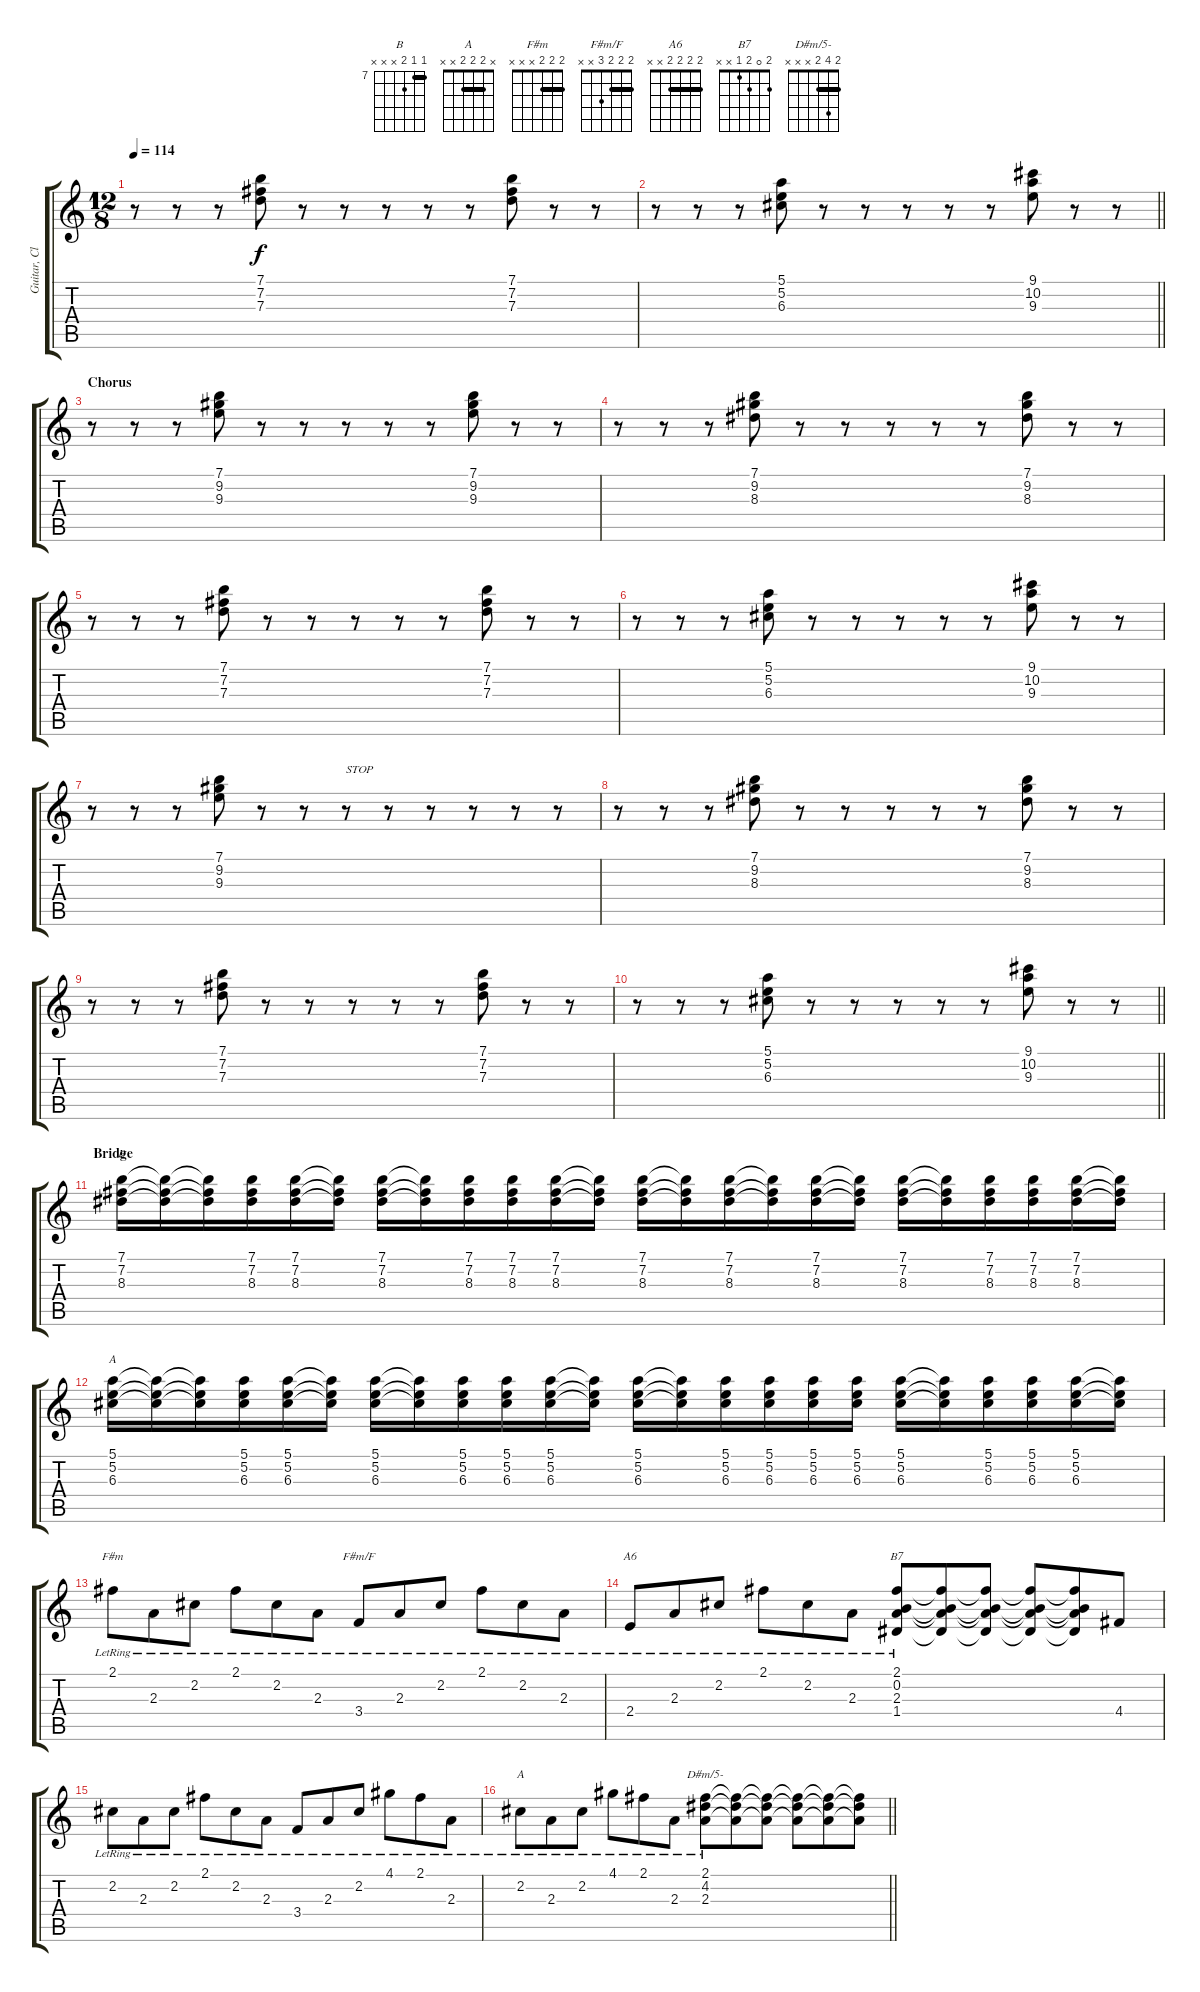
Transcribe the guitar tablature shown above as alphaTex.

\track ("Guitar, Clean 1" "Guitar, Cl") {instrument electricguitarclean}
\staff {score tabs}
\tuning (E4 B3 G3 D3 A2 E2) {hide}
\chord ("B" 7 7 8 x x x) {firstfret 7 barre 7}
\chord ("A" 5 5 6 x x x) {firstfret 5 barre 5}
\chord ("F#m" 2 2 2 x x x) {barre 2}
\chord ("F#m/F" 2 2 2 3 x x) {barre 2}
\chord ("A6" 2 2 2 2 x x) {barre 2}
\chord ("B7" 2 0 2 1 x x)
\chord ("A" x 2 2 2 x x) {barre 2}
\chord ("D#m/5-" 2 4 2 x x x) {barre 2}
\ts (12 8)
\tempo 114
\clef g2
\ks c
r.8{dy f} r.8 r.8 (7.1 7.2 7.3).8 r.8 r.8 r.8 r.8 r.8 (7.1 7.2 7.3).8 r.8 r.8 |
\barLineRight lightlight
r.8 r.8 r.8 (5.1 5.2 6.3).8 r.8 r.8 r.8 r.8 r.8 (9.1 10.2 9.3).8 r.8 r.8 |
\section ("" "Chorus")
r.8 r.8 r.8 (7.1 9.2 9.3).8 r.8 r.8 r.8 r.8 r.8 (7.1 9.2 9.3).8 r.8 r.8 |
r.8 r.8 r.8 (7.1 9.2 8.3).8 r.8 r.8 r.8 r.8 r.8 (7.1 9.2 8.3).8 r.8 r.8 |
r.8 r.8 r.8 (7.1 7.2 7.3).8 r.8 r.8 r.8 r.8 r.8 (7.1 7.2 7.3).8 r.8 r.8 |
r.8 r.8 r.8 (5.1 5.2 6.3).8 r.8 r.8 r.8 r.8 r.8 (9.1 10.2 9.3).8 r.8 r.8 |
r.8 r.8 r.8 (7.1 9.2 9.3).8 r.8 r.8 r.8{txt "STOP"} r.8 r.8 r.8 r.8 r.8 |
r.8 r.8 r.8 (7.1 9.2 8.3).8 r.8 r.8 r.8 r.8 r.8 (7.1 9.2 8.3).8 r.8 r.8 |
r.8 r.8 r.8 (7.1 7.2 7.3).8 r.8 r.8 r.8 r.8 r.8 (7.1 7.2 7.3).8 r.8 r.8 |
\barLineRight lightlight
r.8 r.8 r.8 (5.1 5.2 6.3).8 r.8 r.8 r.8 r.8 r.8 (9.1 10.2 9.3).8 r.8 r.8 |
\section ("" "Bridge")
(7.1 7.2 8.3).16{ch "B"} (7.1{t} 7.2{t} 8.3{t}).16 (7.1{t} 7.2{t} 8.3{t}).16 (7.1 7.2 8.3).16 (7.1 7.2 8.3).16 (7.1{t} 7.2{t} 8.3{t}).16 (7.1 7.2 8.3).16 (7.1{t} 7.2{t} 8.3{t}).16 (7.1 7.2 8.3).16 (7.1 7.2 8.3).16 (7.1 7.2 8.3).16 (7.1{t} 7.2{t} 8.3{t}).16 (7.1 7.2 8.3).16 (7.1{t} 7.2{t} 8.3{t}).16 (7.1 7.2 8.3).16 (7.1{t} 7.2{t} 8.3{t}).16 (7.1 7.2 8.3).16 (7.1{t} 7.2{t} 8.3{t}).16 (7.1 7.2 8.3).16 (7.1{t} 7.2{t} 8.3{t}).16 (7.1 7.2 8.3).16 (7.1 7.2 8.3).16 (7.1 7.2 8.3).16 (7.1{t} 7.2{t} 8.3{t}).16 |
(5.1 5.2 6.3).16{ch "A"} (5.1{t} 5.2{t} 6.3{t}).16 (5.1{t} 5.2{t} 6.3{t}).16 (5.1 5.2 6.3).16 (5.1 5.2 6.3).16 (5.1{t} 5.2{t} 6.3{t}).16 (5.1 5.2 6.3).16 (5.1{t} 5.2{t} 6.3{t}).16 (5.1 5.2 6.3).16 (5.1 5.2 6.3).16 (5.1 5.2 6.3).16 (5.1{t} 5.2{t} 6.3{t}).16 (5.1 5.2 6.3).16 (5.1{t} 5.2{t} 6.3{t}).16 (5.1 5.2 6.3).16 (5.1 5.2 6.3).16 (5.1 5.2 6.3).16 (5.1 5.2 6.3).16 (5.1 5.2 6.3).16 (5.1{t} 5.2{t} 6.3{t}).16 (5.1 5.2 6.3).16 (5.1 5.2 6.3).16 (5.1 5.2 6.3).16 (5.1{t} 5.2{t} 6.3{t}).16 |
2.1{lr}.8{ch "F#m"} 2.3{lr}.8 2.2{lr}.8 2.1{lr}.8 2.2{lr}.8 2.3{lr}.8 3.4{lr}.8{ch "F#m/F"} 2.3{lr}.8 2.2{lr}.8 2.1{lr}.8 2.2{lr}.8 2.3{lr}.8 |
2.4{lr}.8{ch "A6"} 2.3{lr}.8 2.2{lr}.8 2.1{lr}.8 2.2{lr}.8 2.3{lr}.8 (2.1{lr} 0.2{lr} 2.3{lr} 1.4{lr}).8{ch "B7"} (2.1{t} 0.2{t} 2.3{t} 1.4{t}).8 (2.1{t} 0.2{t} 2.3{t} 1.4{t}).8 (2.1{t} 0.2{t} 2.3{t} 1.4{t}).8 (2.1{t} 0.2{t} 2.3{t} 1.4{t}).8 4.4.8 |
2.2{lr}.8 2.3{lr}.8 2.2{lr}.8 2.1{lr}.8 2.2{lr}.8 2.3{lr}.8 3.4{lr}.8 2.3{lr}.8 2.2{lr}.8 4.1{lr}.8 2.1{lr}.8 2.3{lr}.8 |
\barLineRight lightlight
2.2{lr}.8{ch "A"} 2.3{lr}.8 2.2{lr}.8 4.1{lr}.8 2.1{lr}.8 2.3{lr}.8 (2.1{lr} 4.2{lr} 2.3{lr}).8{ch "D#m/5-"} (2.1{t} 4.2{t} 2.3{t}).8 (2.1{t} 4.2{t} 2.3{t}).8 (2.1{t} 4.2{t} 2.3{t}).8 (2.1{t} 4.2{t} 2.3{t}).8 (2.1{t} 4.2{t} 2.3{t}).8
